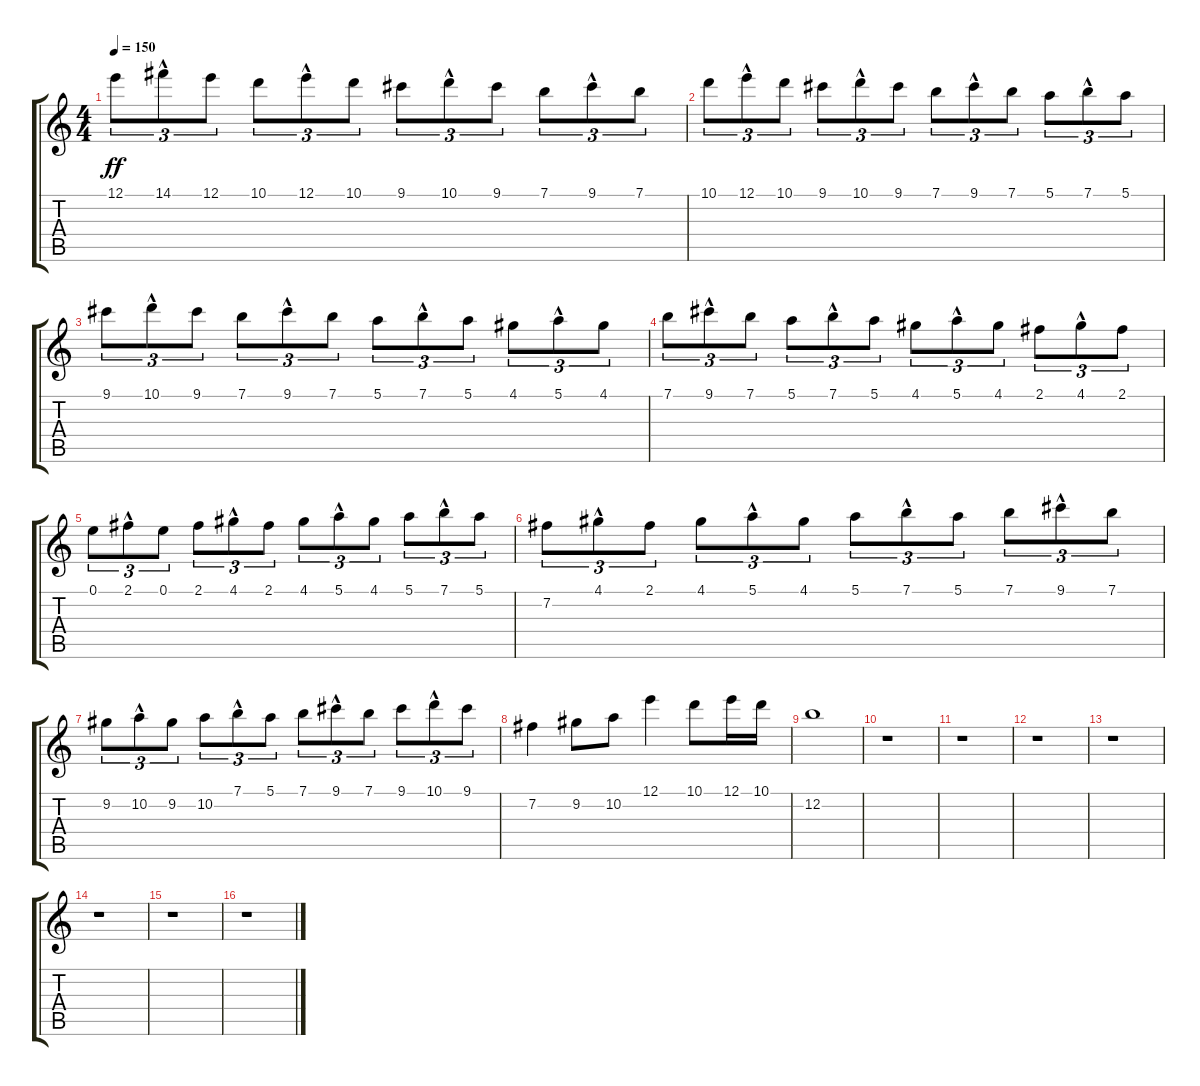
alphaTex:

\track "" {instrument overdrivenguitar}
\staff {score tabs}
\tuning (E4 B3 G3 D3 A2 E2) {hide}
\ts (4 4)
\tempo 150
\clef g2
\ks c
12.1.8{tu (3 2) dy ff} 14.1{hac}.8{tu (3 2)} 12.1.8{tu (3 2)} 10.1.8{tu (3 2)} 12.1{hac}.8{tu (3 2)} 10.1.8{tu (3 2)} 9.1.8{tu (3 2)} 10.1{hac}.8{tu (3 2)} 9.1.8{tu (3 2)} 7.1.8{tu (3 2)} 9.1{hac}.8{tu (3 2)} 7.1.8{tu (3 2)} |
10.1.8{tu (3 2)} 12.1{hac}.8{tu (3 2)} 10.1.8{tu (3 2)} 9.1.8{tu (3 2)} 10.1{hac}.8{tu (3 2)} 9.1.8{tu (3 2)} 7.1.8{tu (3 2)} 9.1{hac}.8{tu (3 2)} 7.1.8{tu (3 2)} 5.1.8{tu (3 2)} 7.1{hac}.8{tu (3 2)} 5.1.8{tu (3 2)} |
9.1.8{tu (3 2)} 10.1{hac}.8{tu (3 2)} 9.1.8{tu (3 2)} 7.1.8{tu (3 2)} 9.1{hac}.8{tu (3 2)} 7.1.8{tu (3 2)} 5.1.8{tu (3 2)} 7.1{hac}.8{tu (3 2)} 5.1.8{tu (3 2)} 4.1.8{tu (3 2)} 5.1{hac}.8{tu (3 2)} 4.1.8{tu (3 2)} |
7.1.8{tu (3 2)} 9.1{hac}.8{tu (3 2)} 7.1.8{tu (3 2)} 5.1.8{tu (3 2)} 7.1{hac}.8{tu (3 2)} 5.1.8{tu (3 2)} 4.1.8{tu (3 2)} 5.1{hac}.8{tu (3 2)} 4.1.8{tu (3 2)} 2.1.8{tu (3 2)} 4.1{hac}.8{tu (3 2)} 2.1.8{tu (3 2)} |
0.1.8{tu (3 2)} 2.1{hac}.8{tu (3 2)} 0.1.8{tu (3 2)} 2.1.8{tu (3 2)} 4.1{hac}.8{tu (3 2)} 2.1.8{tu (3 2)} 4.1.8{tu (3 2)} 5.1{hac}.8{tu (3 2)} 4.1.8{tu (3 2)} 5.1.8{tu (3 2)} 7.1{hac}.8{tu (3 2)} 5.1.8{tu (3 2)} |
7.2.8{tu (3 2)} 4.1{hac}.8{tu (3 2)} 2.1.8{tu (3 2)} 4.1.8{tu (3 2)} 5.1{hac}.8{tu (3 2)} 4.1.8{tu (3 2)} 5.1.8{tu (3 2)} 7.1{hac}.8{tu (3 2)} 5.1.8{tu (3 2)} 7.1.8{tu (3 2)} 9.1{hac}.8{tu (3 2)} 7.1.8{tu (3 2)} |
9.2.8{tu (3 2)} 10.2{hac}.8{tu (3 2)} 9.2.8{tu (3 2)} 10.2.8{tu (3 2)} 7.1{hac}.8{tu (3 2)} 5.1.8{tu (3 2)} 7.1.8{tu (3 2)} 9.1{hac}.8{tu (3 2)} 7.1.8{tu (3 2)} 9.1.8{tu (3 2)} 10.1{hac}.8{tu (3 2)} 9.1.8{tu (3 2)} |
7.2.4 9.2.8 10.2.8 12.1.4 10.1.8 12.1.16 10.1.16 |
12.2.1 |
r.1 |
r.1 |
r.1 |
r.1 |
r.1 |
r.1 |
r.1
